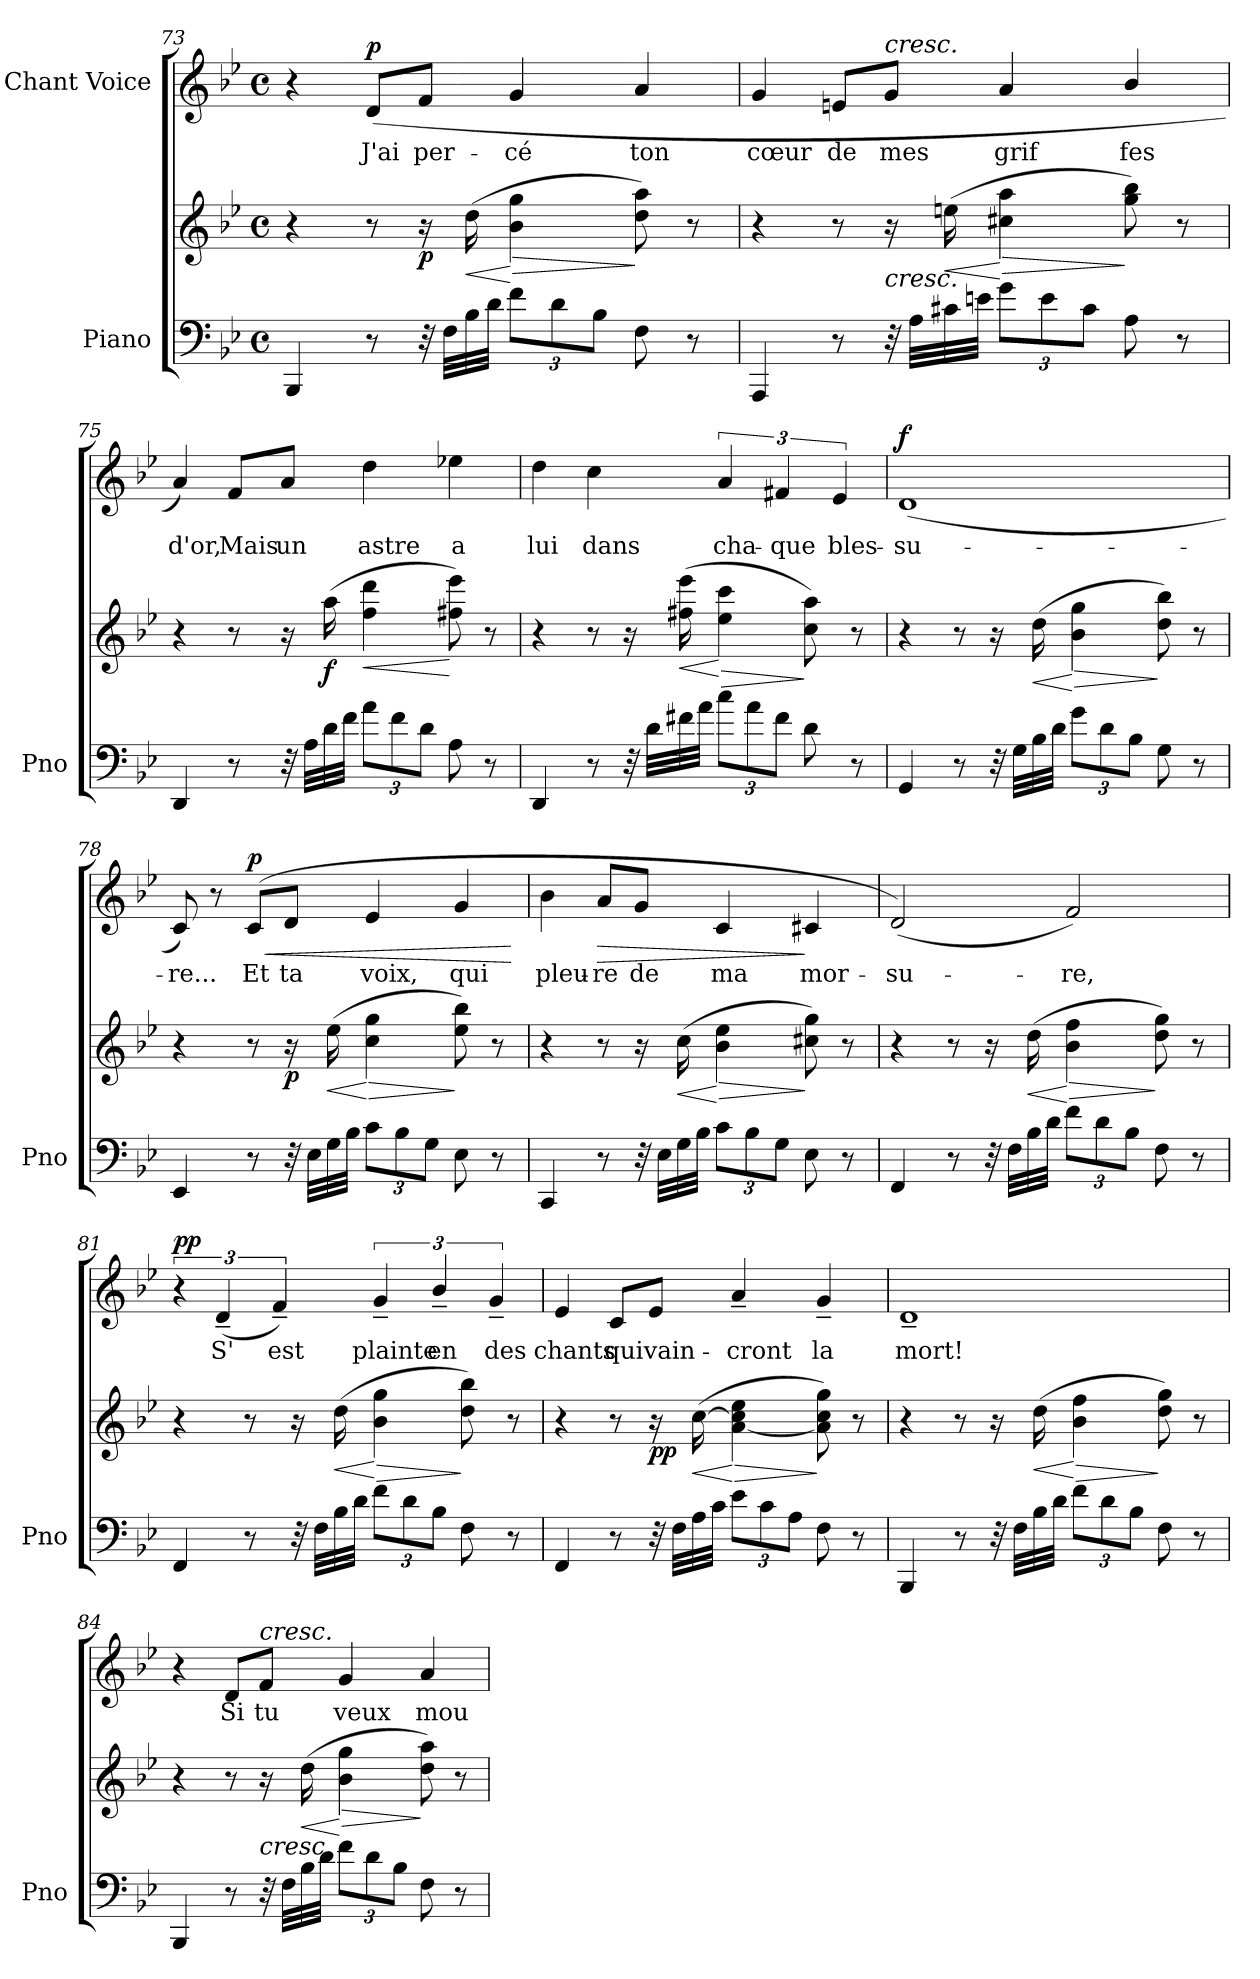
**kern	**kern	**dynam	**kern	**text	**dynam
*part2	*part2	*part2	*part1	*part1	*part1
*staff3	*staff2	*staff2/3	*staff1	*staff1	*staff1
*I"Piano	*	*	*I"Chant Voice	*	*
*I'Pno	*	*	*	*	*
!!LO:LB:g=z
*clefF4	*clefG2	*	*clefG2	*	*
*k[b-e-]	*k[b-e-]	*	*k[b-e-]	*	*
*M4/4	*M4/4	*	*M4/4	*	*
*met(c)	*met(c)	*	*met(c)	*	*
=73	=73	=73	=73	=73	=73
4BBB-/	4r	.	4r	.	.
!	!	!	!	!LO:LY:b	!LO:DY:a
8r	8r	.	(8d/L	J'ai	p
!	!	!LO:DY:b	!	!LO:LY:b	!
32r	16r	p	8f/J	per-	.
32F\LLL	.	.	.	.	.
!	!	!LO:HP:b	!	!	!
32B-\	(16dd\	<	.	.	.
32d\JJJ	.	.	.	.	.
*Xbrackettup	*	*	*	*	*
!	!	!LO:HP:n=1:b	!	!LO:LY:b	!
12f\L	4b-\ 4gg\	[ >	4g/	-cé	.
12d\	.	.	.	.	.
12B-\J	.	.	.	.	.
!	!	!	!	!LO:LY:b	!
8F\	8dd\ 8aa\)	]	4a/	ton	.
8r	8r	.	.	.	.
=74	=74	=74	=74	=74	=74
!	!	!	!	!LO:LY:b	!
4AAA/	4r	.	4g/	cœur	.
!	!	!	!	!LO:LY:b	!
8r	8r	.	8en/L	de	.
!	!	!	!LO:TX:a:i:t=cresc.	!	!
!LO:TX:a:i:t=cresc.	!	!	!	!	!
!	!	!	!	!LO:LY:b	!
32r	16r	.	8g/J	mes	.
32A\LLL	.	.	.	.	.
!	!	!LO:HP:b	!	!	!
32c#X\	(16een\	<	.	.	.
32en\JJJ	.	.	.	.	.
!	!	!LO:HP:n=1:b	!	!LO:LY:b	!
12g\L	4cc#X\ 4aa\	[ >	4a/	grif	.
12e\	.	.	.	.	.
12c#\J	.	.	.	.	.
!	!	!	!	!LO:LY:b	!
8A\	8gg\ 8bb-\)	]	4b-/	fes	.
8r	8r	.	.	.	.
=75	=75	=75	=75	=75	=75
!	!	!	!	!LO:LY:b	!
4DD/	4r	.	4a/)	d'or,	.
!	!	!	!	!LO:LY:b	!
8r	8r	.	8f/L	Mais	.
!	!	!	!	!LO:LY:b	!
32r	16r	.	8a/J	un	.
32A\LLL	.	.	.	.	.
!	!	!LO:DY:b	!	!	!
32d\	(16aa\	f	.	.	.
32f\JJJ	.	.	.	.	.
!	!	!LO:HP:b	!	!LO:LY:b	!
12a\L	4ff\ 4ddd\	<	4dd\	astre	.
12f\	.	.	.	.	.
12d\J	.	.	.	.	.
!	!	!	!	!LO:LY:b	!
8A\	8ff#X\ 8eee-\)	[	4ee-X\	a	.
8r	8r	.	.	.	.
!!LO:LB:g=z
=76	=76	=76	=76	=76	=76
!	!	!	!	!LO:LY:b	!
4DD/	4r	.	4dd\	lui	.
!	!	!	!	!LO:LY:b	!
8r	8r	.	4cc\	dans	.
32r	16r	.	.	.	.
32d\LLL	.	.	.	.	.
!	!	!LO:HP:b	!	!	!
32f#X\	(16ff#X\ 16eee-\	<	.	.	.
32a\JJJ	.	.	.	.	.
!	!	!LO:HP:n=1:b	!	!LO:LY:b	!
12cc\L	4ee-\ 4ccc\	[ >	6a/	cha-	.
12a\	.	.	.	.	.
!	!	!	!	!LO:LY:b	!
12f#\J	.	.	6f#X/	-que	.
8d\	8cc\ 8aa\)	]	.	.	.
!	!	!	!	!LO:LY:b	!
.	.	.	6e-/	bles-	.
8r	8r	.	.	.	.
=77	=77	=77	=77	=77	=77
!	!	!	!	!LO:LY:b	!LO:DY:a
4GG/	4r	.	(1d	-su-	f
8r	8r	.	.	.	.
32r	16r	.	.	.	.
32G\LLL	.	.	.	.	.
!	!	!LO:HP:b	!	!	!
32B-\	(16dd\	<	.	.	.
32d\JJJ	.	.	.	.	.
!	!	!LO:HP:n=1:b	!	!	!
12g\L	4b-\ 4gg\	[ >	.	.	.
12d\	.	.	.	.	.
12B-\J	.	.	.	.	.
8G\	8dd\ 8bb-\)	]	.	.	.
8r	8r	.	.	.	.
=78	=78	=78	=78	=78	=78
!	!	!	!	!LO:LY:b	!
4EE-/	4r	.	8c/)	-re...	.
.	.	.	8r	.	.
!	!	!	!	!LO:LY:b	!LO:HP:b
!	!	!	!	!	!LO:DY:n=1:a
8r	8r	.	(8c/L	Et	< p
!	!	!LO:DY:b	!	!LO:LY:b	!
32r	16r	p	8d/J	ta	.
32E-\LLL	.	.	.	.	.
!	!	!LO:HP:b	!	!	!
32G\	(16ee-\	<	.	.	.
32B-\JJJ	.	.	.	.	.
!	!	!LO:HP:n=1:b	!	!LO:LY:b	!
12c\L	4cc\ 4gg\	[ >	4e-/	voix,	.
12B-\	.	.	.	.	.
12G\J	.	.	.	.	.
!	!	!	!	!LO:LY:b	!
8E-\	8ee-\ 8bb-\)	]	4g/	qui	.
8r	8r	.	.	.	.
.	.	.	.	.	[
!!LO:LB:g=z
=79	=79	=79	=79	=79	=79
!	!	!	!	!LO:LY:b	!
4CC/	4r	.	4b-\	pleu-	.
!	!	!	!	!LO:LY:b	!LO:HP:b
8r	8r	.	8a/L	-re	>
!	!	!	!	!LO:LY:b	!
32r	16r	.	8g/J	de	.
32E-\LLL	.	.	.	.	.
!	!	!LO:HP:b	!	!	!
32G\	(16cc\	<	.	.	.
32B-\JJJ	.	.	.	.	.
!	!	!LO:HP:n=1:b	!	!LO:LY:b	!
12c\L	4b-\ 4ee-\	[ >	4c/	ma	.
12B-\	.	.	.	.	.
12G\J	.	.	.	.	.
!	!	!	!	!LO:LY:b	!
8E-\	8cc#X\ 8gg\)	]	4c#X/	mor-	]
8r	8r	.	.	.	.
=80	=80	=80	=80	=80	=80
!	!	!	!	!LO:LY:b	!
4FF/	4r	.	(2d/)	-su-	.
8r	8r	.	.	.	.
32r	16r	.	.	.	.
32F\LLL	.	.	.	.	.
!	!	!LO:HP:b	!	!	!
32B-\	(16dd\	<	.	.	.
32d\JJJ	.	.	.	.	.
!	!	!LO:HP:n=1:b	!	!LO:LY:b	!
12f\L	4b-\ 4ff\	[ >	2f/)	-re,	.
12d\	.	.	.	.	.
12B-\J	.	.	.	.	.
8F\	8dd\ 8gg\)	]	.	.	.
8r	8r	.	.	.	.
!!LO:PB:g=z
=81	=81	=81	=81	=81	=81
!	!	!	!	!	!LO:DY:a
4FF/	4r	.	6r	.	pp
!	!	!	!	!LO:LY:b	!
.	.	.	(6d~>/	S'	.
8r	8r	.	.	.	.
!	!	!	!	!LO:LY:b	!
.	.	.	6f~>/)	est	.
32r	16r	.	.	.	.
32F\LLL	.	.	.	.	.
!	!	!LO:HP:b	!	!	!
32B-\	(16dd\	<	.	.	.
32d\JJJ	.	.	.	.	.
!	!	!LO:HP:n=1:b	!	!LO:LY:b	!
12f\L	4b-\ 4gg\	[ >	6g~>/	plainte	.
12d\	.	.	.	.	.
!	!	!	!	!LO:LY:b	!
12B-\J	.	.	6b-~>/	en	.
8F\	8dd\ 8bb-\)	]	.	.	.
!	!	!	!	!LO:LY:b	!
.	.	.	6g~>/	des	.
8r	8r	.	.	.	.
=82	=82	=82	=82	=82	=82
!	!	!	!	!LO:LY:b	!
4FF/	4r	.	4e-/	chants	.
!	!	!	!	!LO:LY:b	!
8r	8r	.	8c/L	qui	.
!	!	!LO:DY:b	!	!LO:LY:b	!
32r	16r	pp	8e-/J	vain-	.
32F\LLL	.	.	.	.	.
!	!	!LO:HP:b	!	!	!
32A\	([<16cc\	<	.	.	.
32c\JJJ	.	.	.	.	.
!	!	!LO:HP:n=1:b	!	!LO:LY:b	!
12e-\L	[4a\ 4cc\] 4ee-\	[ >	4a~>/	-cront	.
12c\	.	.	.	.	.
12A\J	.	.	.	.	.
!	!	!	!	!LO:LY:b	!
8F\	8a\] 8cc\ 8gg\)	]	4g~>/	la	.
8r	8r	.	.	.	.
=83	=83	=83	=83	=83	=83
!	!	!	!	!LO:LY:b	!
4BBB-/	4r	.	1d~>	mort!	.
8r	8r	.	.	.	.
32r	16r	.	.	.	.
32F\LLL	.	.	.	.	.
!	!	!LO:HP:b	!	!	!
32B-\	(16dd\	<	.	.	.
32d\JJJ	.	.	.	.	.
!	!	!LO:HP:n=1:b	!	!	!
12f\L	4b-\ 4ff\	[ >	.	.	.
12d\	.	.	.	.	.
12B-\J	.	.	.	.	.
8F\	8dd\ 8gg\)	]	.	.	.
8r	8r	.	.	.	.
!!LO:LB:g=z
=84	=84	=84	=84	=84	=84
4BBB-/	4r	.	4r	.	.
!	!	!	!	!LO:LY:b	!
8r	8r	.	8d/L	Si	.
!	!	!	!LO:TX:a:i:t=cresc.	!	!
!	!LO:TX:b:i:t=cresc.	!	!	!	!
!	!	!	!	!LO:LY:b	!
32r	16r	.	8f/J	tu	.
32F\LLL	.	.	.	.	.
!	!	!LO:HP:b	!	!	!
32B-\	(16dd\	<	.	.	.
32d\JJJ	.	.	.	.	.
!	!	!LO:HP:n=1:b	!	!LO:LY:b	!
12f\L	4b-\ 4gg\	[ >	4g/	veux	.
12d\	.	.	.	.	.
12B-\J	.	.	.	.	.
!	!	!	!	!LO:LY:b	!
8F\	8dd\ 8aa\)	]	4a/	mou-	.
8r	8r	.	.	.	.
=	=	=	=	=	=
*-	*-	*-	*-	*-	*-
